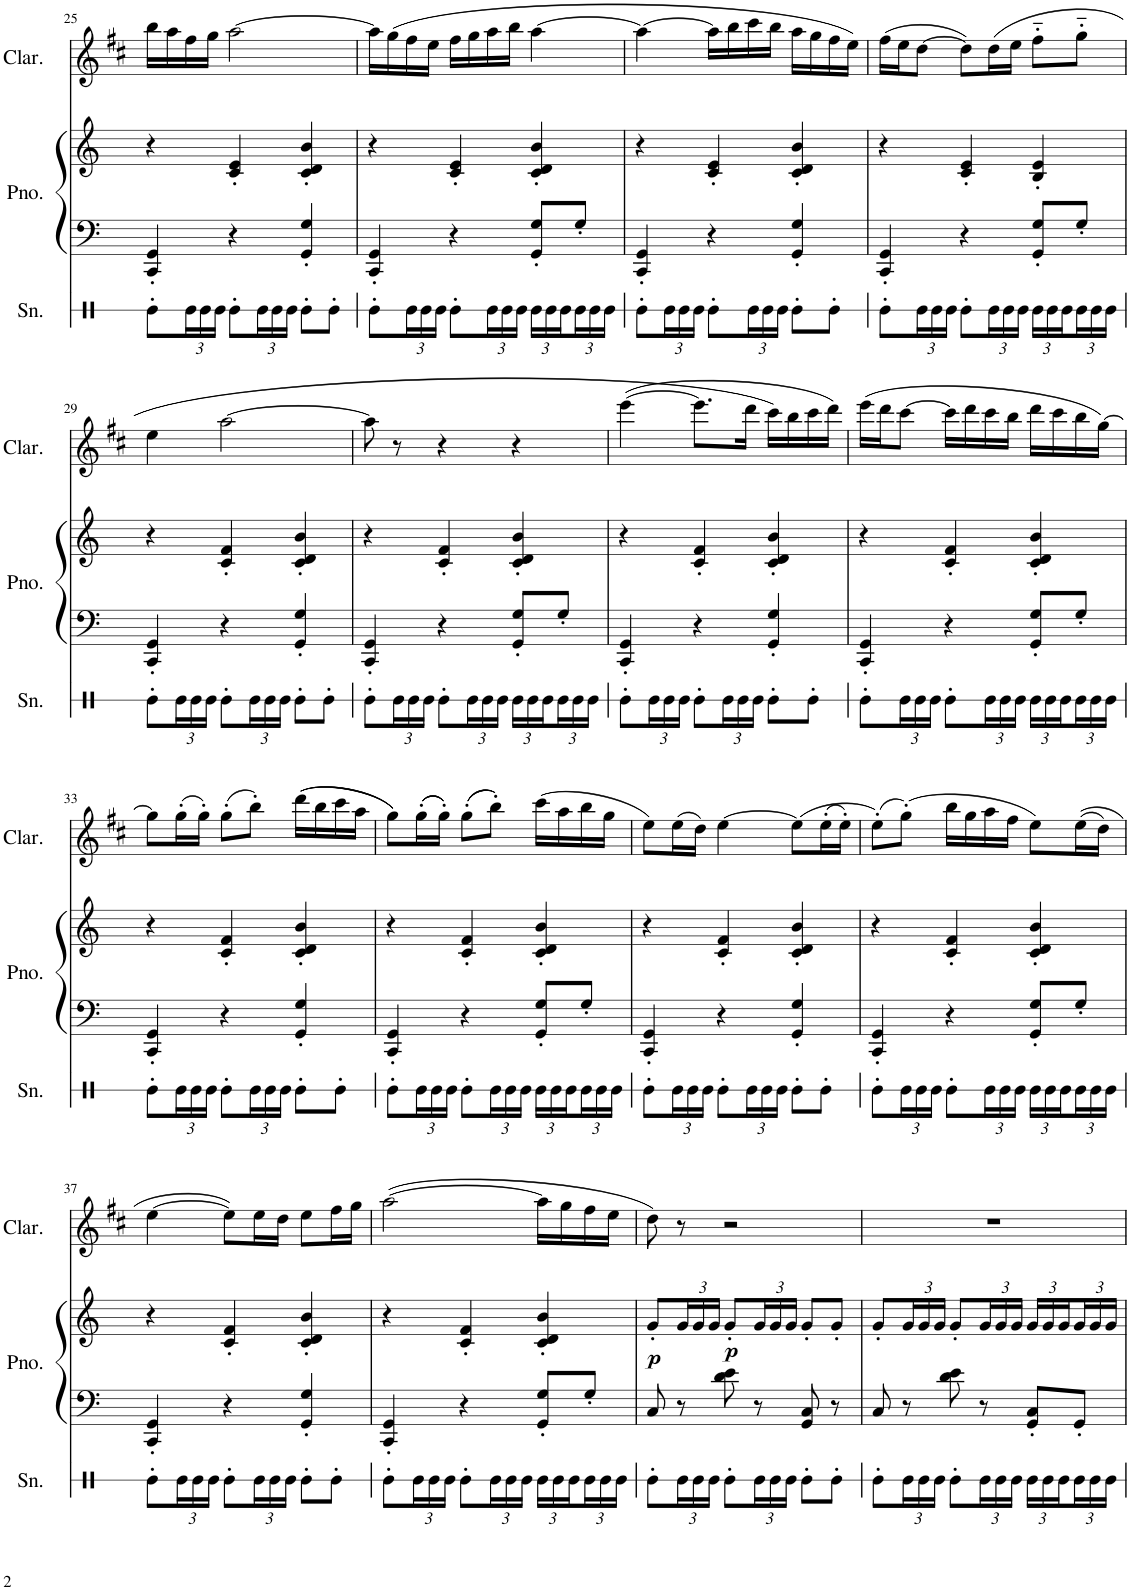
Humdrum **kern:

**kern	**kern	**kern	**dynam	**kern
*part3	*part2	*part2	*part2	*part1
*staff4	*staff3	*staff2	*staff2/3	*staff1
*I"Drum	*I"Piano	*	*	*I"Clarinette
*	*I'Pno.	*	*	*I'Clar.
!!LO:PB:g=z
*clefX	*clefF4	*clefG2	*	*clefG2
*	*	*	*	*Trd1c2
*k[]	*k[]	*k[]	*	*k[f#c#]
*M3/4	*M3/4	*M3/4	*	*M3/4
=25	=25	=25	=25	=25
8Re'\L	4CC/' 4GG/'	4r	.	16bb\LL
.	.	.	.	16aa\
*Xbrackettup	*	*	*	*
24Re\L	.	.	.	16ff#\
24Re\	.	.	.	.
.	.	.	.	16gg\JJ
24Re\JJ	.	.	.	.
8Re'\L	4r	4c/' 4e/'	.	[2aa\
24Re\L	.	.	.	.
24Re\	.	.	.	.
24Re\JJ	.	.	.	.
8Re'\L	4GG/' 4G/'	4c/' 4d/' 4b/'	.	.
8Re'\J	.	.	.	.
=26	=26	=26	=26	=26
8Re'\L	4CC/' 4GG/'	4r	.	16aa\LL]
.	.	.	.	(16gg\
24Re\L	.	.	.	16ff#\
24Re\	.	.	.	.
.	.	.	.	16ee\JJ
24Re\JJ	.	.	.	.
8Re'\L	4r	4c/' 4e/'	.	16ff#\LL
.	.	.	.	16gg\
24Re\L	.	.	.	16aa\
24Re\	.	.	.	.
.	.	.	.	16bb\JJ
24Re\JJ	.	.	.	.
24Re\LL	8GG/' 8G/'L	4c/' 4d/' 4b/'	.	[4aa\
24Re\	.	.	.	.
24Re\	.	.	.	.
24Re\	8G'/J	.	.	.
24Re\	.	.	.	.
24Re\JJ	.	.	.	.
=27	=27	=27	=27	=27
8Re'\L	4CC/' 4GG/'	4r	.	4aa\_
24Re\L	.	.	.	.
24Re\	.	.	.	.
24Re\JJ	.	.	.	.
8Re'\L	4r	4c/' 4e/'	.	16aa\LL]
.	.	.	.	16bb\
24Re\L	.	.	.	16ccc#\
24Re\	.	.	.	.
.	.	.	.	16bb\JJ
24Re\JJ	.	.	.	.
8Re'\L	4GG/' 4G/'	4c/' 4d/' 4b/'	.	16aa\LL
.	.	.	.	16gg\
8Re'\J	.	.	.	16ff#\
.	.	.	.	16ee\JJ)
=28	=28	=28	=28	=28
8Re'\L	4CC/' 4GG/'	4r	.	(16ff#\LL
.	.	.	.	16ee\J
24Re\L	.	.	.	[8dd\J
24Re\	.	.	.	.
24Re\JJ	.	.	.	.
8Re'\L	4r	4c/' 4e/'	.	8dd\L])
24Re\L	.	.	.	(16dd\L
24Re\	.	.	.	.
.	.	.	.	16ee\JJ
24Re\JJ	.	.	.	.
24Re\LL	8GG/' 8G/'L	4B/' 4e/'	.	8ff#'~\L
24Re\	.	.	.	.
24Re\	.	.	.	.
24Re\	8G'/J	.	.	8gg'~\J
24Re\	.	.	.	.
24Re\JJ	.	.	.	.
!!LO:LB:g=z
=29	=29	=29	=29	=29
8Re'\L	4CC/' 4GG/'	4r	.	4ee\
24Re\L	.	.	.	.
24Re\	.	.	.	.
24Re\JJ	.	.	.	.
8Re'\L	4r	4c/' 4f/'	.	[2aa\
24Re\L	.	.	.	.
24Re\	.	.	.	.
24Re\JJ	.	.	.	.
8Re'\L	4GG/' 4G/'	4c/' 4d/' 4b/'	.	.
8Re'\J	.	.	.	.
=30	=30	=30	=30	=30
8Re'\L	4CC/' 4GG/'	4r	.	8aa\]
24Re\L	.	.	.	8r
24Re\	.	.	.	.
24Re\JJ	.	.	.	.
8Re'\L	4r	4c/' 4f/'	.	4r
24Re\L	.	.	.	.
24Re\	.	.	.	.
24Re\JJ	.	.	.	.
24Re\LL	8GG/' 8G/'L	4c/' 4d/' 4b/'	.	4r
24Re\	.	.	.	.
24Re\	.	.	.	.
24Re\	8G'/J	.	.	.
24Re\	.	.	.	.
24Re\JJ	.	.	.	.
=31	=31	=31	=31	=31
8Re'\L	4CC/' 4GG/'	4r	.	([4eee\
24Re\L	.	.	.	.
24Re\	.	.	.	.
24Re\JJ	.	.	.	.
8Re'\L	4r	4c/' 4f/'	.	8.eee\L]
24Re\L	.	.	.	.
24Re\	.	.	.	.
.	.	.	.	16ddd\Jk
24Re\JJ	.	.	.	.
8Re'\L	4GG/' 4G/'	4c/' 4d/' 4b/'	.	16ccc#\LL)
.	.	.	.	16bb\
8Re'\J	.	.	.	16ccc#\
.	.	.	.	16ddd\JJ)
=32	=32	=32	=32	=32
8Re'\L	4CC/' 4GG/'	4r	.	(16eee\LL
.	.	.	.	16ddd\J
24Re\L	.	.	.	[8ccc#\J
24Re\	.	.	.	.
24Re\JJ	.	.	.	.
8Re'\L	4r	4c/' 4f/'	.	16ccc#\LL]
.	.	.	.	16ddd\
24Re\L	.	.	.	16ccc#\
24Re\	.	.	.	.
.	.	.	.	16bb\JJ
24Re\JJ	.	.	.	.
24Re\LL	8GG/' 8G/'L	4c/' 4d/' 4b/'	.	16ddd\LL
24Re\	.	.	.	.
.	.	.	.	16ccc#\
24Re\	.	.	.	.
24Re\	8G'/J	.	.	16bb\
24Re\	.	.	.	.
.	.	.	.	[16gg\JJ)
24Re\JJ	.	.	.	.
!!LO:LB:g=z
=33	=33	=33	=33	=33
8Re'\L	4CC/' 4GG/'	4r	.	8gg\L]
24Re\L	.	.	.	(16gg'\L
24Re\	.	.	.	.
.	.	.	.	16gg'\JJ)
24Re\JJ	.	.	.	.
8Re'\L	4r	4c/' 4f/'	.	(8gg'\L
24Re\L	.	.	.	8bb'\J)
24Re\	.	.	.	.
24Re\JJ	.	.	.	.
8Re'\L	4GG/' 4G/'	4c/' 4d/' 4b/'	.	(>(16ddd\LL
.	.	.	.	16bb\
8Re'\J	.	.	.	16ccc#\
.	.	.	.	16aa\JJ
=34	=34	=34	=34	=34
8Re'\L	4CC/' 4GG/'	4r	.	8gg\L))
24Re\L	.	.	.	((16gg'\L
24Re\	.	.	.	.
.	.	.	.	16gg'\JJ))
24Re\JJ	.	.	.	.
8Re'\L	4r	4c/' 4f/'	.	((8gg'\L
24Re\L	.	.	.	8bb'\J))
24Re\	.	.	.	.
24Re\JJ	.	.	.	.
24Re\LL	8GG/' 8G/'L	4c/' 4d/' 4b/'	.	(16ccc#\LL
24Re\	.	.	.	.
.	.	.	.	16aa\
24Re\	.	.	.	.
24Re\	8G'/J	.	.	16bb\
24Re\	.	.	.	.
.	.	.	.	16gg\JJ
24Re\JJ	.	.	.	.
=35	=35	=35	=35	=35
8Re'\L	4CC/' 4GG/'	4r	.	8ee\L)
24Re\L	.	.	.	(16ee\L
24Re\	.	.	.	.
.	.	.	.	16dd\JJ)
24Re\JJ	.	.	.	.
8Re'\L	4r	4c/' 4f/'	.	[4ee\
24Re\L	.	.	.	.
24Re\	.	.	.	.
24Re\JJ	.	.	.	.
8Re'\L	4GG/' 4G/'	4c/' 4d/' 4b/'	.	(8ee\L]
8Re'\J	.	.	.	(16ee'\L
.	.	.	.	16ee'\JJ)
=36	=36	=36	=36	=36
8Re'\L	4CC/' 4GG/'	4r	.	(8ee'\L)
24Re\L	.	.	.	(8gg'\J)
24Re\	.	.	.	.
24Re\JJ	.	.	.	.
8Re'\L	4r	4c/' 4f/'	.	16bb\LL
.	.	.	.	16gg\
24Re\L	.	.	.	16aa\
24Re\	.	.	.	.
.	.	.	.	16ff#\JJ
24Re\JJ	.	.	.	.
24Re\LL	8GG/' 8G/'L	4c/' 4d/' 4b/'	.	8ee\L)
24Re\	.	.	.	.
24Re\	.	.	.	.
24Re\	8G'/J	.	.	((16ee\L
24Re\	.	.	.	.
.	.	.	.	16dd\JJ)
24Re\JJ	.	.	.	.
!!LO:LB:g=z
=37	=37	=37	=37	=37
8Re'\L	4CC/' 4GG/'	4r	.	[4ee\
24Re\L	.	.	.	.
24Re\	.	.	.	.
24Re\JJ	.	.	.	.
8Re'\L	4r	4c/' 4f/'	.	8ee\L])
24Re\L	.	.	.	16ee\L
24Re\	.	.	.	.
.	.	.	.	16dd\JJ
24Re\JJ	.	.	.	.
8Re'\L	4GG/' 4G/'	4c/' 4d/' 4b/'	.	8ee\L
8Re'\J	.	.	.	16ff#\L
.	.	.	.	16gg\JJ
=38	=38	=38	=38	=38
8Re'\L	4CC/' 4GG/'	4r	.	([2aa\
24Re\L	.	.	.	.
24Re\	.	.	.	.
24Re\JJ	.	.	.	.
8Re'\L	4r	4c/' 4f/'	.	.
24Re\L	.	.	.	.
24Re\	.	.	.	.
24Re\JJ	.	.	.	.
24Re\LL	8GG/' 8G/'L	4c/' 4d/' 4b/'	.	16aa\LL]
24Re\	.	.	.	.
.	.	.	.	16gg\
24Re\	.	.	.	.
24Re\	8G'/J	.	.	16ff#\
24Re\	.	.	.	.
.	.	.	.	16ee\JJ
24Re\JJ	.	.	.	.
=39	=39	=39	=39	=39
!	!	!	!LO:DY:a=2	!
8Re'\L	8C/	8g'/L	p	8dd\)
*	*	*Xbrackettup	*	*
24Re\L	8r	24g/L	.	8r
24Re\	.	24g/	.	.
24Re\JJ	.	24g/JJ	.	.
!	!	!	!LO:DY:a=2	!
8Re'\L	8d\ 8e\	8g'/L	p	2r
24Re\L	8r	24g/L	.	.
24Re\	.	24g/	.	.
24Re\JJ	.	24g/JJ	.	.
8Re'\L	8GG/ 8C/	8g'/L	.	.
8Re'\J	8r	8g'/J	.	.
=40	=40	=40	=40	=40
8Re'\L	8C/	8g'/L	.	2.r
24Re\L	8r	24g/L	.	.
24Re\	.	24g/	.	.
24Re\JJ	.	24g/JJ	.	.
8Re'\L	8d\ 8e\	8g'/L	.	.
24Re\L	8r	24g/L	.	.
24Re\	.	24g/	.	.
24Re\JJ	.	24g/JJ	.	.
24Re\LL	8GG/' 8C/'L	24g/LL	.	.
24Re\	.	24g/	.	.
24Re\	.	24g/	.	.
24Re\	8GG'/J	24g/	.	.
24Re\	.	24g/	.	.
24Re\JJ	.	24g/JJ	.	.
=	=	=	=	=
*-	*-	*-	*-	*-
